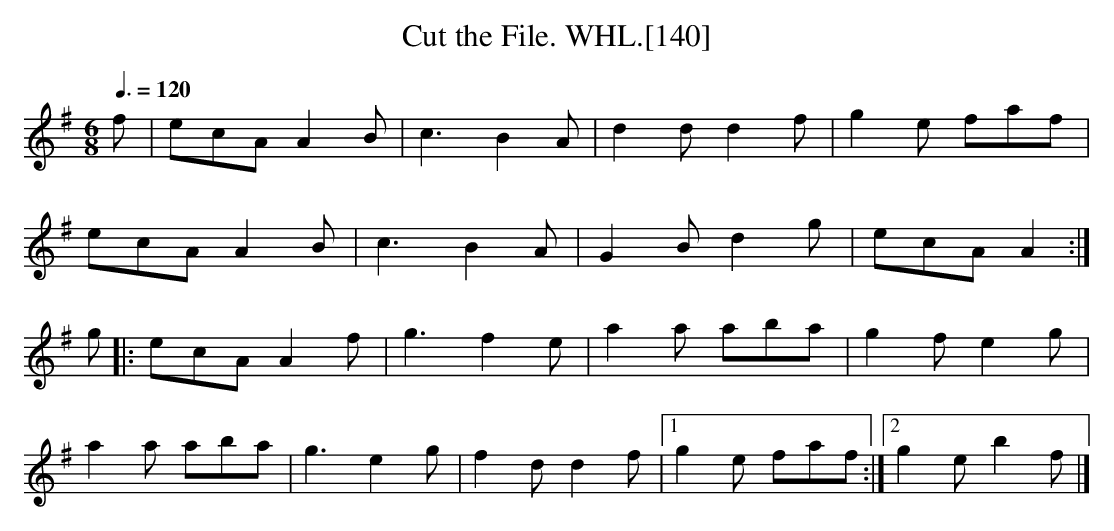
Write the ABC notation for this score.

X:1
T:Cut the File. WHL.[140]
M:6/8
L:1/8
Q:3/8=120
K:Ador
f | ecA A2B | c3 B2A | d2d d2f | g2e faf |
ecA A2B | c3 B2A | G2B d2g | ecA A2:|
g |: ecA A2f | g3 f2e | a2a aba | g2f e2g |
a2a aba | g3 e2g | f2d d2f |1 g2e faf :|2 g2e b2f|]
